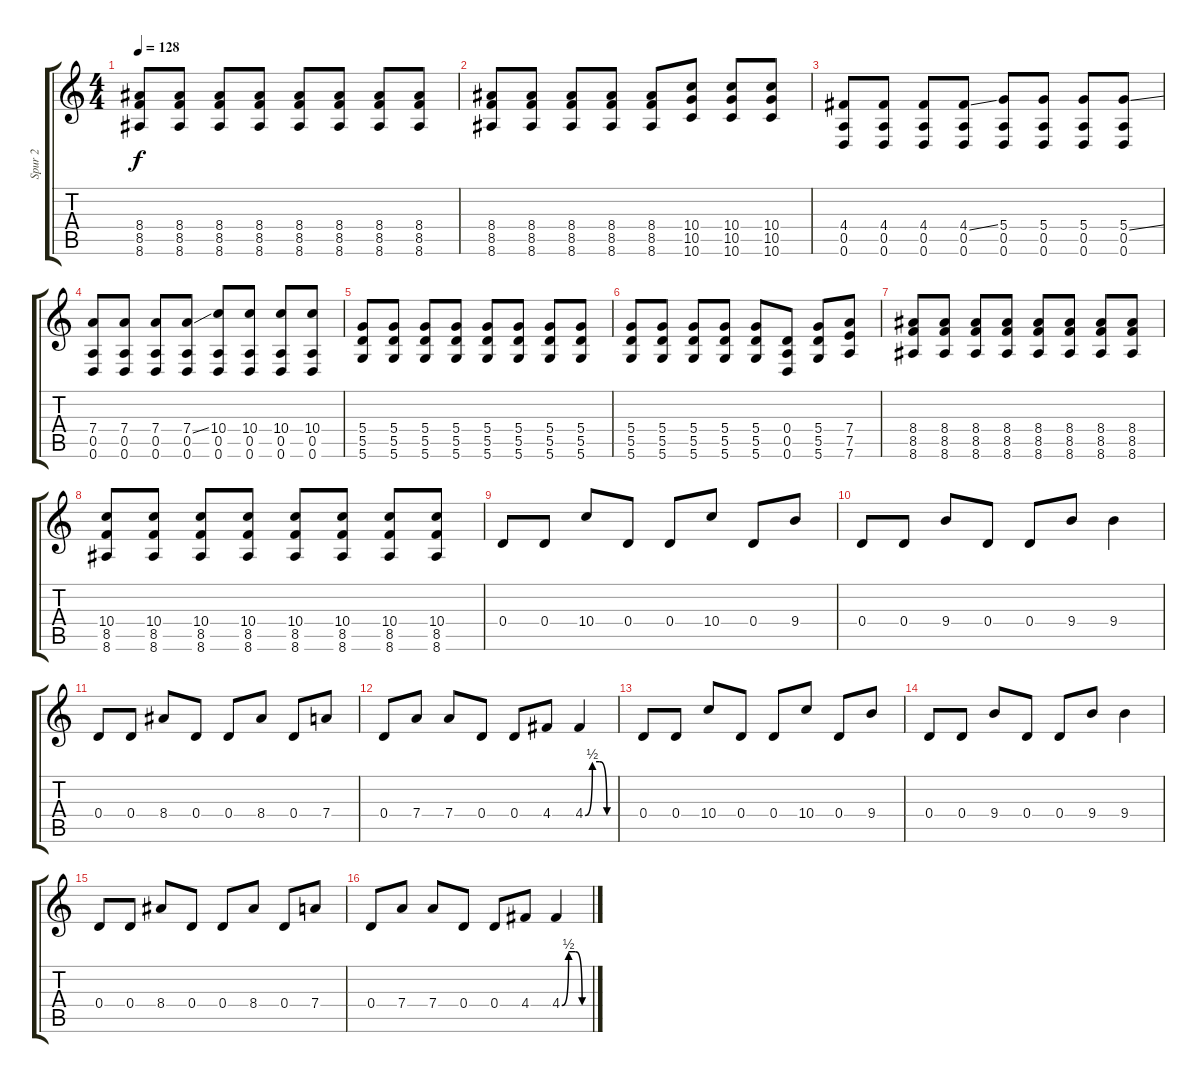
\track ("Spur 2" "Spur 2") {instrument overdrivenguitar}
\staff {score tabs}
\tuning (E4 B3 G3 D3 A2 D2) {hide}
\ts (4 4)
\tempo 128
\clef g2
\ks c
(8.4 8.5 8.6).8{dy f volume 16 instrument overdrivenguitar} (8.4 8.5 8.6).8 (8.4 8.5 8.6).8 (8.4 8.5 8.6).8 (8.4 8.5 8.6).8 (8.4 8.5 8.6).8 (8.4 8.5 8.6).8 (8.4 8.5 8.6).8 |
(8.4 8.5 8.6).8 (8.4 8.5 8.6).8 (8.4 8.5 8.6).8 (8.4 8.5 8.6).8 (8.4 8.5 8.6).8 (10.4 10.5 10.6).8 (10.4 10.5 10.6).8 (10.4 10.5 10.6).8 |
(4.4 0.5 0.6).8 (4.4 0.5 0.6).8 (4.4 0.5 0.6).8 (4.4{ss} 0.5 0.6).8 (5.4 0.5 0.6).8 (5.4 0.5 0.6).8 (5.4 0.5 0.6).8 (5.4{ss} 0.5 0.6).8 |
(7.4 0.5 0.6).8 (7.4 0.5 0.6).8 (7.4 0.5 0.6).8 (7.4{ss} 0.5 0.6).8 (10.4 0.5 0.6).8 (10.4 0.5 0.6).8 (10.4 0.5 0.6).8 (10.4 0.5 0.6).8 |
(5.4 5.5 5.6).8 (5.4 5.5 5.6).8 (5.4 5.5 5.6).8 (5.4 5.5 5.6).8 (5.4 5.5 5.6).8 (5.4 5.5 5.6).8 (5.4 5.5 5.6).8 (5.4 5.5 5.6).8 |
(5.4 5.5 5.6).8 (5.4 5.5 5.6).8 (5.4 5.5 5.6).8 (5.4 5.5 5.6).8 (5.4 5.5 5.6).8 (0.4 0.5 0.6).8 (5.4 5.5 5.6).8 (7.4 7.5 7.6).8 |
(8.4 8.5 8.6).8 (8.4 8.5 8.6).8 (8.4 8.5 8.6).8 (8.4 8.5 8.6).8 (8.4 8.5 8.6).8 (8.4 8.5 8.6).8 (8.4 8.5 8.6).8 (8.4 8.5 8.6).8 |
(10.4 8.5 8.6).8 (10.4 8.5 8.6).8 (10.4 8.5 8.6).8 (10.4 8.5 8.6).8 (10.4 8.5 8.6).8 (10.4 8.5 8.6).8 (10.4 8.5 8.6).8 (10.4 8.5 8.6).8 |
0.4.8 0.4.8 10.4.8 0.4.8 0.4.8 10.4.8 0.4.8 9.4.8 |
0.4.8 0.4.8 9.4.8 0.4.8 0.4.8 9.4.8 9.4.4 |
0.4.8 0.4.8 8.4.8 0.4.8 0.4.8 8.4.8 0.4.8 7.4.8 |
0.4.8 7.4.8 7.4.8 0.4.8 0.4.8 4.4.8 4.4{be (custom 0 0 15 2 30 2 45 0 60 0)}.4 |
0.4.8 0.4.8 10.4.8 0.4.8 0.4.8 10.4.8 0.4.8 9.4.8 |
0.4.8 0.4.8 9.4.8 0.4.8 0.4.8 9.4.8 9.4.4 |
0.4.8 0.4.8 8.4.8 0.4.8 0.4.8 8.4.8 0.4.8 7.4.8 |
0.4.8 7.4.8 7.4.8 0.4.8 0.4.8 4.4.8 4.4{be (custom 0 0 15 2 30 2 45 0 60 0)}.4
